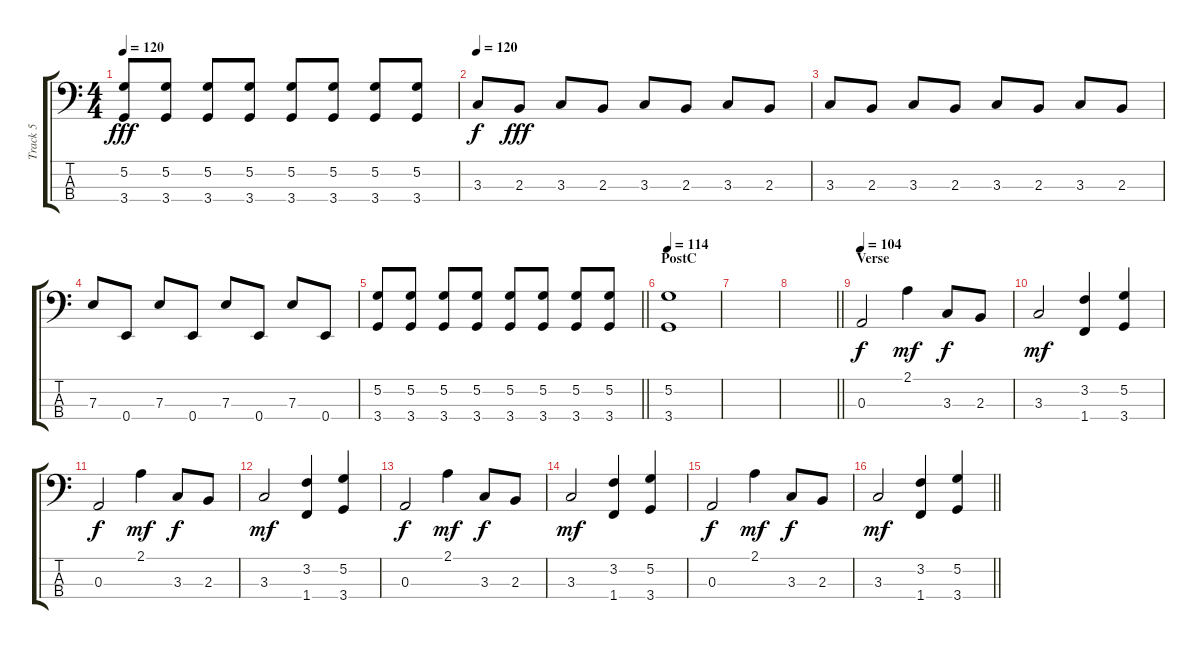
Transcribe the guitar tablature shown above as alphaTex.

\track ("Track 5" "Track 5") {instrument electricbassfinger}
\staff {score tabs}
\tuning (G2 D2 A1 E1) {hide}
\ts (4 4)
\tempo 120
\clef f4
\ks c
(5.2 3.4).8{dy fff} (5.2 3.4).8 (5.2 3.4).8 (5.2 3.4).8 (5.2 3.4).8 (5.2 3.4).8 (5.2 3.4).8 (5.2 3.4).8 |
\tempo 120
3.3.8{dy f} 2.3.8{dy fff} 3.3.8 2.3.8 3.3.8 2.3.8 3.3.8 2.3.8 |
3.3.8 2.3.8 3.3.8 2.3.8 3.3.8 2.3.8 3.3.8 2.3.8 |
7.3.8 0.4.8 7.3.8 0.4.8 7.3.8 0.4.8 7.3.8 0.4.8 |
\barLineRight lightlight
(5.2 3.4).8 (5.2 3.4).8 (5.2 3.4).8 (5.2 3.4).8 (5.2 3.4).8 (5.2 3.4).8 (5.2 3.4).8 (5.2 3.4).8 |
\section ("" "PostC")
\tempo 114
(5.2 3.4).1 |
|
\barLineRight lightlight
|
\section ("" "Verse")
\tempo 104
0.3.2{dy f} 2.1.4{dy mf} 3.3.8{dy f} 2.3.8 |
3.3.2{dy mf} (3.2 1.4).4 (5.2 3.4).4 |
0.3.2{dy f} 2.1.4{dy mf} 3.3.8{dy f} 2.3.8 |
3.3.2{dy mf} (3.2 1.4).4 (5.2 3.4).4 |
0.3.2{dy f} 2.1.4{dy mf} 3.3.8{dy f} 2.3.8 |
3.3.2{dy mf} (3.2 1.4).4 (5.2 3.4).4 |
0.3.2{dy f} 2.1.4{dy mf} 3.3.8{dy f} 2.3.8 |
\barLineRight lightlight
3.3.2{dy mf} (3.2 1.4).4 (5.2 3.4).4
